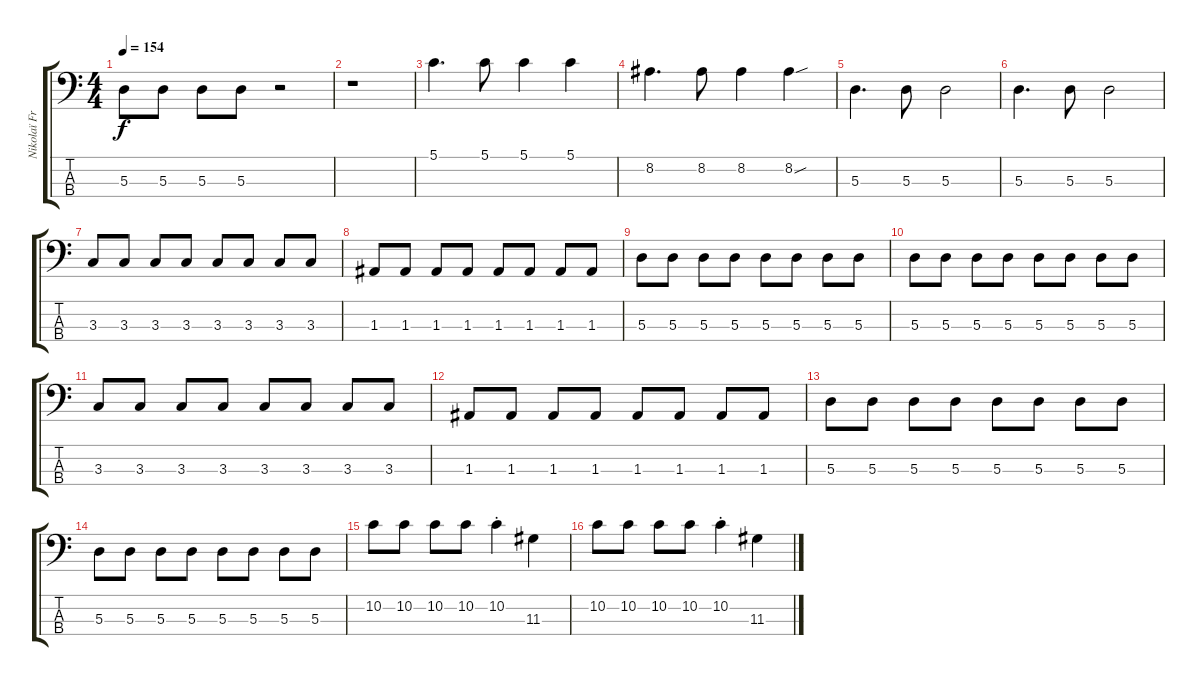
\track ("Nikolaï Fraiture" "Nikolaï Fr") {instrument electricbasspick}
\staff {score tabs}
\tuning (G2 D2 A1 E1) {hide}
\ts (4 4)
\tempo 154
\clef f4
\ks c
5.3.8{dy f} 5.3.8 5.3.8 5.3.8 r.2 |
r.1 |
5.1.4{d} 5.1.8 5.1.4 5.1.4 |
8.2.4{d} 8.2.8 8.2.4 8.2{sou}.4 |
5.3.4{d} 5.3.8 5.3.2 |
5.3.4{d} 5.3.8 5.3.2 |
3.3.8 3.3.8 3.3.8 3.3.8 3.3.8 3.3.8 3.3.8 3.3.8 |
1.3.8 1.3.8 1.3.8 1.3.8 1.3.8 1.3.8 1.3.8 1.3.8 |
5.3.8 5.3.8 5.3.8 5.3.8 5.3.8 5.3.8 5.3.8 5.3.8 |
5.3.8 5.3.8 5.3.8 5.3.8 5.3.8 5.3.8 5.3.8 5.3.8 |
3.3.8 3.3.8 3.3.8 3.3.8 3.3.8 3.3.8 3.3.8 3.3.8 |
1.3.8 1.3.8 1.3.8 1.3.8 1.3.8 1.3.8 1.3.8 1.3.8 |
5.3.8 5.3.8 5.3.8 5.3.8 5.3.8 5.3.8 5.3.8 5.3.8 |
5.3.8 5.3.8 5.3.8 5.3.8 5.3.8 5.3.8 5.3.8 5.3.8 |
10.2.8 10.2.8 10.2.8 10.2.8 10.2{st}.4 11.3.4 |
10.2.8 10.2.8 10.2.8 10.2.8 10.2{st}.4 11.3.4
